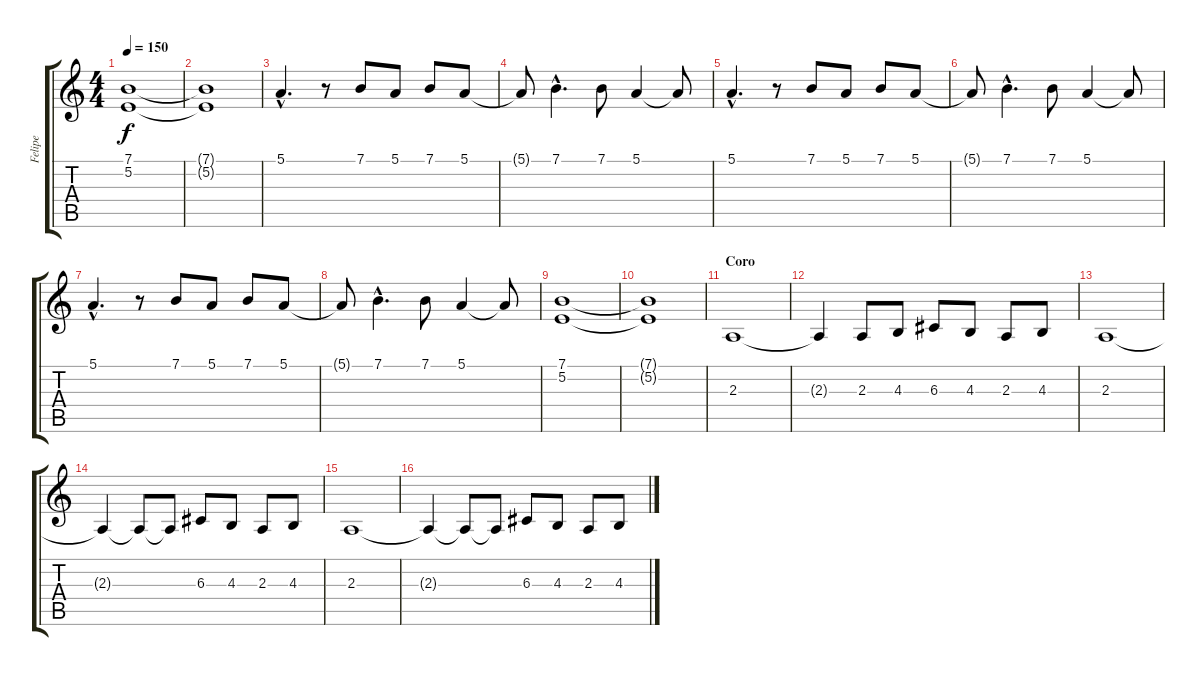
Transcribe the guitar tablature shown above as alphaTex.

\track ("Felipe" "Felipe") {instrument voiceoohs}
\staff {score tabs}
\tuning (E4 B3 G3 D3 A2 E2) {hide}
\ts (4 4)
\tempo 150
\clef g2
\ks c
(7.1 5.2).1{dy f} |
(7.1{t} 5.2{t}).1 |
5.1{hac}.4{d} r.8 7.1.8 5.1.8 7.1.8 5.1.8 |
5.1{t}.8 7.1{hac}.4{d} 7.1.8 5.1.4 5.1{t}.8 |
5.1{hac}.4{d} r.8 7.1.8 5.1.8 7.1.8 5.1.8 |
5.1{t}.8 7.1{hac}.4{d} 7.1.8 5.1.4 5.1{t}.8 |
5.1{hac}.4{d} r.8 7.1.8 5.1.8 7.1.8 5.1.8 |
5.1{t}.8 7.1{hac}.4{d} 7.1.8 5.1.4 5.1{t}.8 |
(7.1 5.2).1 |
(7.1{t} 5.2{t}).1 |
\section ("" "Coro")
2.3.1 |
2.3{t}.4 2.3.8 4.3.8 6.3.8 4.3.8 2.3.8 4.3.8 |
2.3.1 |
2.3{t}.4 2.3{t}.8 2.3{t}.8 6.3.8 4.3.8 2.3.8 4.3.8 |
2.3.1 |
2.3{t}.4 2.3{t}.8 2.3{t}.8 6.3.8 4.3.8 2.3.8 4.3.8
